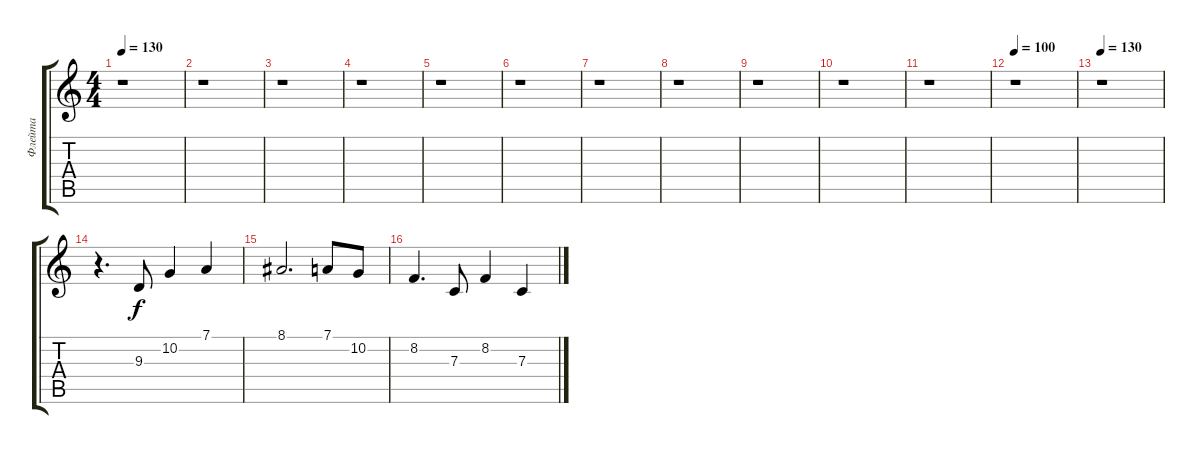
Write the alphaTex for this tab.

\track ("Флейта" "Флейта") {instrument flute}
\staff {score tabs}
\tuning (D4 A3 F3 C3 G2 D2) {hide}
\ts (4 4)
\tempo 130
\clef g2
\ks c
r.1{dy f} |
r.1 |
r.1 |
r.1 |
r.1 |
r.1 |
r.1 |
r.1 |
r.1 |
r.1 |
r.1 |
\tempo 100
r.1 |
\tempo 130
r.1 |
r.4{d} 9.3.8 10.2.4 7.1.4 |
8.1.2{d} 7.1.8 10.2.8 |
8.2.4{d} 7.3.8 8.2.4 7.3.4
